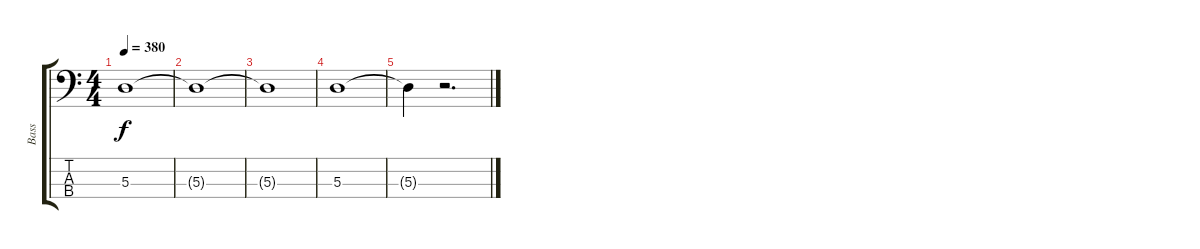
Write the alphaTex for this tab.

\track ("Bass" "Bass") {instrument electricbasspick}
\staff {score tabs}
\tuning (G2 D2 A1 E1) {hide}
\ts (4 4)
\tempo 380
\clef f4
\ks c
5.3{t}.1{dy f} |
5.3{t}.1 |
5.3{t}.1 |
5.3.1 |
5.3{t}.4 r.2{d}
